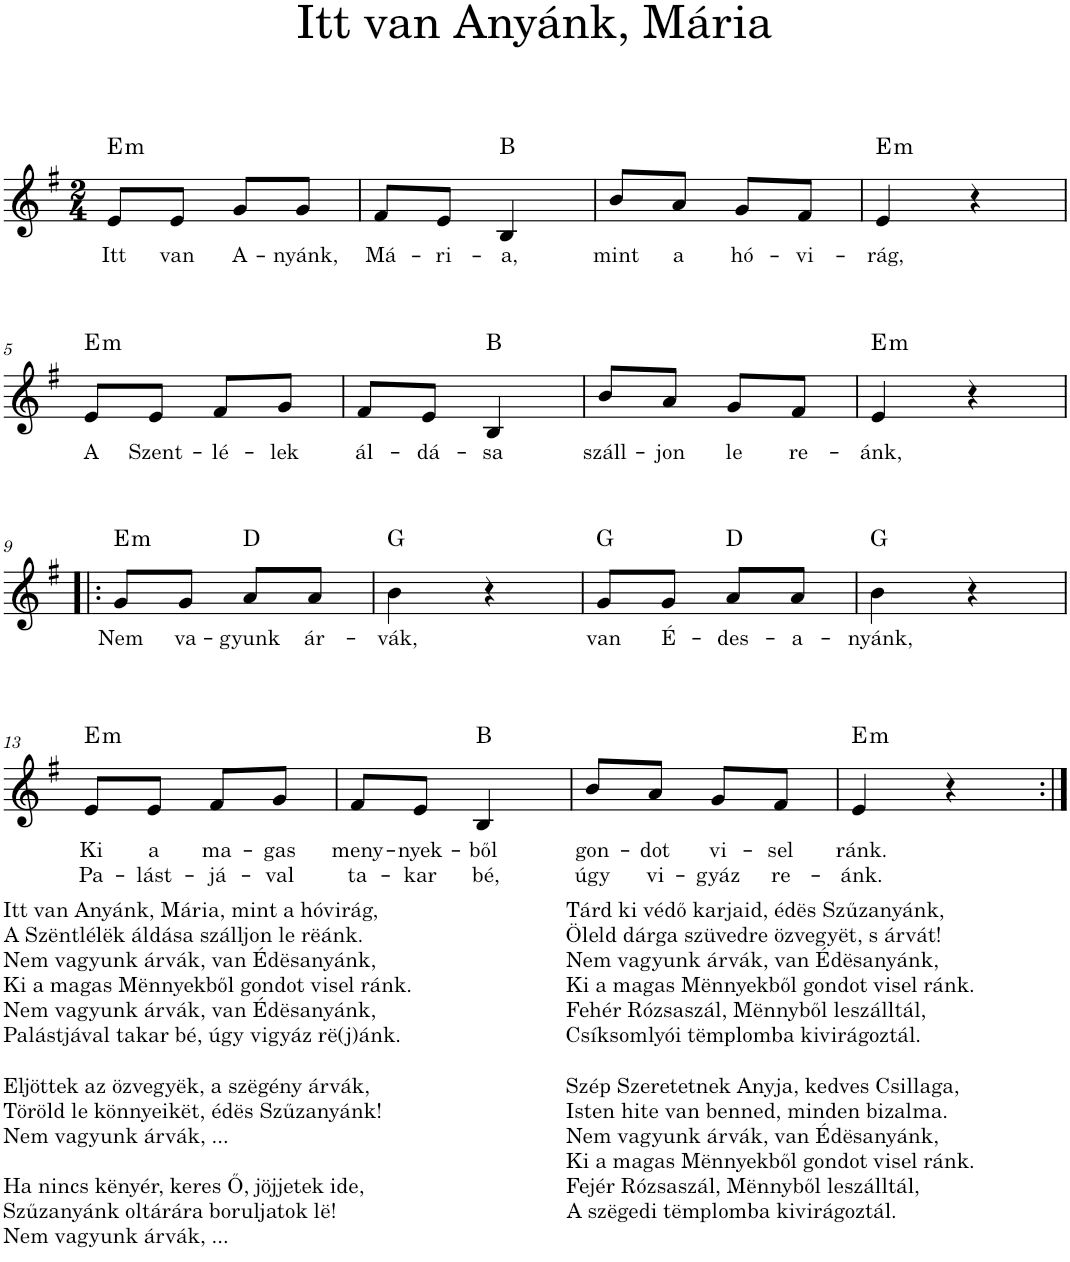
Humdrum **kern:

**kern	**text	**text	**harte
*part1	*part1	*part1	*part1
*staff1	*staff1	*staff1	*
*I"Piano	*	*	*
*I'Pno.	*	*	*
*clefG2	*	*	*
*k[f#]	*	*	*
*M2/4	*	*	*
=1	=1	=1	=1
!	!LO:LY:b	!	!LO:H:kt=m
8e/L	Itt	.	E:min
!	!LO:LY:b	!	!
8e/J	van	.	.
!	!LO:LY:b	!	!
8g/L	A-	.	.
!	!LO:LY:b	!	!
8g/J	-nyánk,	.	.
=2	=2	=2	=2
!	!LO:LY:b	!	!
8f#/L	Má-	.	.
!	!LO:LY:b	!	!
8e/J	-ri-	.	.
!	!LO:LY:b	!	!
4B/	-a,	.	B:maj
=3	=3	=3	=3
!	!LO:LY:b	!	!
8b/L	mint	.	.
!	!LO:LY:b	!	!
8a/J	a	.	.
!	!LO:LY:b	!	!
8g/L	hó-	.	.
!	!LO:LY:b	!	!
8f#/J	-vi-	.	.
=4	=4	=4	=4
!	!LO:LY:b	!	!LO:H:kt=m
4e/	-rág,	.	E:min
4r	.	.	.
!!LO:LB:g=z
=5	=5	=5	=5
!	!LO:LY:b	!	!LO:H:kt=m
8e/L	A	.	E:min
!	!LO:LY:b	!	!
8e/J	Szent-	.	.
!	!LO:LY:b	!	!
8f#/L	-lé-	.	.
!	!LO:LY:b	!	!
8g/J	-lek	.	.
=6	=6	=6	=6
!	!LO:LY:b	!	!
8f#/L	ál-	.	.
!	!LO:LY:b	!	!
8e/J	-dá-	.	.
!	!LO:LY:b	!	!
4B/	-sa	.	B:maj
=7	=7	=7	=7
!	!LO:LY:b	!	!
8b/L	száll-	.	.
!	!LO:LY:b	!	!
8a/J	-jon	.	.
!	!LO:LY:b	!	!
8g/L	le	.	.
!	!LO:LY:b	!	!
8f#/J	re-	.	.
=8	=8	=8	=8
!	!LO:LY:b	!	!LO:H:kt=m
4e/	-ánk,	.	E:min
4r	.	.	.
!!LO:LB:g=z
=9!|:	=9!|:	=9!|:	=9!|:
!	!LO:LY:b	!	!LO:H:kt=m
8g/L	Nem	.	E:min
!	!LO:LY:b	!	!
8g/J	va-	.	.
!	!LO:LY:b	!	!
8a/L	-gyunk	.	D:maj
!	!LO:LY:b	!	!
8a/J	ár-	.	.
=10	=10	=10	=10
!	!LO:LY:b	!	!
4b\	-vák,	.	G:maj
4r	.	.	.
=11	=11	=11	=11
!	!LO:LY:b	!	!
8g/L	van	.	G:maj
!	!LO:LY:b	!	!
8g/J	É-	.	.
!	!LO:LY:b	!	!
8a/L	-des-	.	D:maj
!	!LO:LY:b	!	!
8a/J	-a-	.	.
=12	=12	=12	=12
!	!LO:LY:b	!	!
4b\	-nyánk,	.	G:maj
4r	.	.	.
!!LO:LB:g=z
=13	=13	=13	=13
!	!LO:LY:b	!LO:LY:b	!LO:H:kt=m
8e/L	Ki	Pa-	E:min
!	!LO:LY:b	!LO:LY:b	!
8e/J	a	-lást-	.
!	!LO:LY:b	!LO:LY:b	!
8f#/L	ma-	-já-	.
!	!LO:LY:b	!LO:LY:b	!
8g/J	-gas	-val	.
=14	=14	=14	=14
!	!LO:LY:b	!LO:LY:b	!
8f#/L	meny-	ta-	.
!	!LO:LY:b	!LO:LY:b	!
8e/J	-nyek-	-kar	.
!	!LO:LY:b	!LO:LY:b	!
4B/	-ből	bé,	B:maj
=15	=15	=15	=15
!	!LO:LY:b	!LO:LY:b	!
8b/L	gon-	úgy	.
!	!LO:LY:b	!LO:LY:b	!
8a/J	-dot	vi-	.
!	!LO:LY:b	!LO:LY:b	!
8g/L	vi-	-gyáz	.
!	!LO:LY:b	!LO:LY:b	!
8f#/J	-sel	re-	.
=16	=16	=16	=16
!	!LO:LY:b	!LO:LY:b	!LO:H:kt=m
4e/	ránk.	-ánk.	E:min
4r	.	.	.
=:|!	=:|!	=:|!	=:|!
*-	*-	*-	*-
